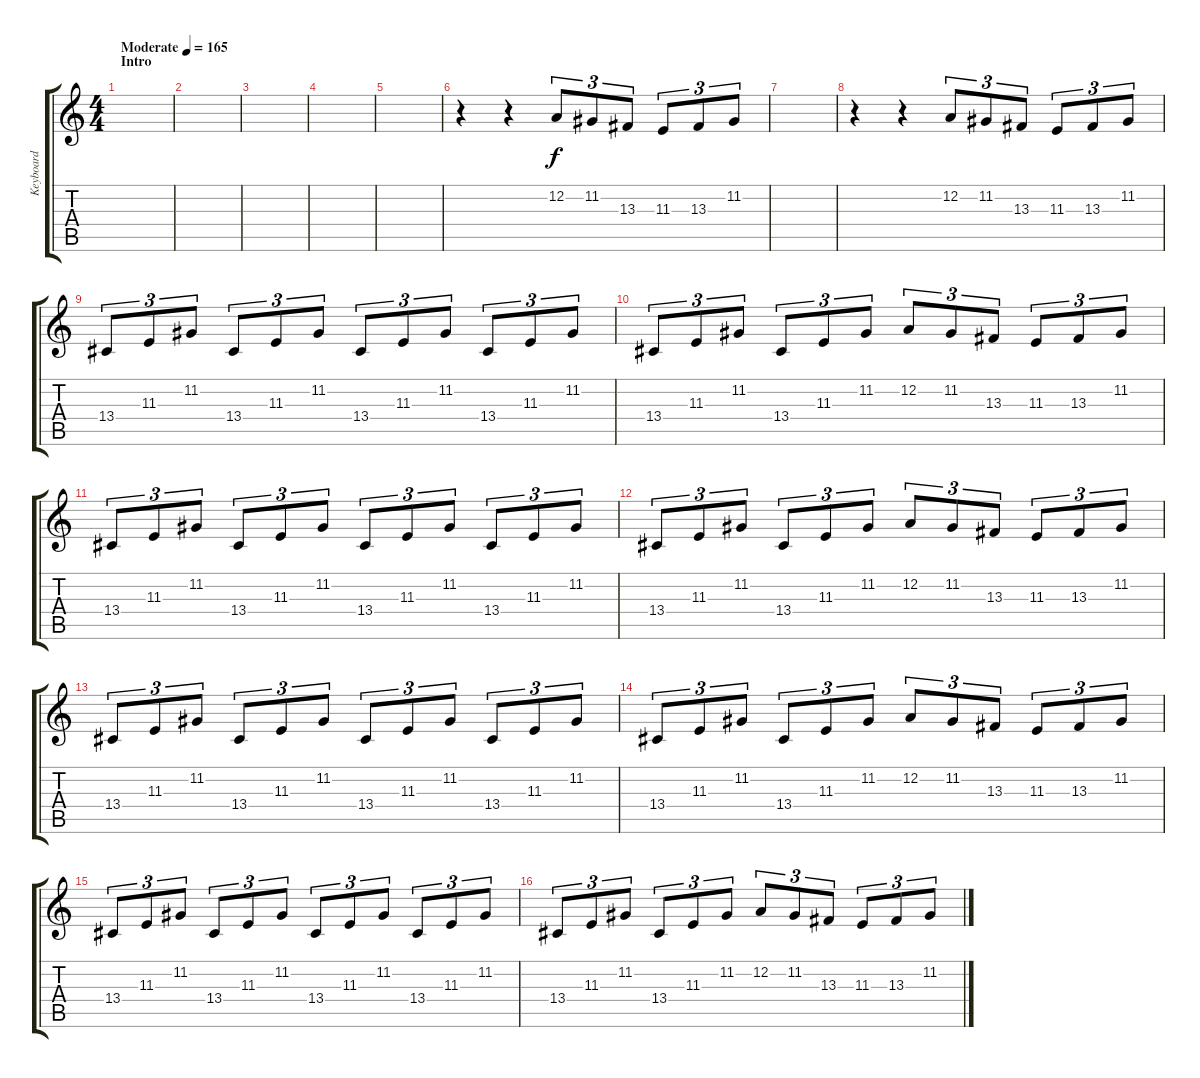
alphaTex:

\track ("Keyboard" "Keyboard") {instrument churchorgan}
\staff {score tabs}
\tuning (D4 A3 F3 C3 G2 D2) {hide}
\ts (4 4)
\section ("" "Intro")
\tempo (165 "Moderate")
\clef g2
\ks c
|
|
|
|
|
r.4 r.4 12.2.8{tu (3 2)} 11.2.8{tu (3 2)} 13.3.8{tu (3 2)} 11.3.8{tu (3 2)} 13.3.8{tu (3 2)} 11.2.8{tu (3 2)} |
|
r.4 r.4 12.2.8{tu (3 2)} 11.2.8{tu (3 2)} 13.3.8{tu (3 2)} 11.3.8{tu (3 2)} 13.3.8{tu (3 2)} 11.2.8{tu (3 2)} |
13.4.8{tu (3 2)} 11.3.8{tu (3 2)} 11.2.8{tu (3 2)} 13.4.8{tu (3 2)} 11.3.8{tu (3 2)} 11.2.8{tu (3 2)} 13.4.8{tu (3 2)} 11.3.8{tu (3 2)} 11.2.8{tu (3 2)} 13.4.8{tu (3 2)} 11.3.8{tu (3 2)} 11.2.8{tu (3 2)} |
13.4.8{tu (3 2)} 11.3.8{tu (3 2)} 11.2.8{tu (3 2)} 13.4.8{tu (3 2)} 11.3.8{tu (3 2)} 11.2.8{tu (3 2)} 12.2.8{tu (3 2)} 11.2.8{tu (3 2)} 13.3.8{tu (3 2)} 11.3.8{tu (3 2)} 13.3.8{tu (3 2)} 11.2.8{tu (3 2)} |
13.4.8{tu (3 2)} 11.3.8{tu (3 2)} 11.2.8{tu (3 2)} 13.4.8{tu (3 2)} 11.3.8{tu (3 2)} 11.2.8{tu (3 2)} 13.4.8{tu (3 2)} 11.3.8{tu (3 2)} 11.2.8{tu (3 2)} 13.4.8{tu (3 2)} 11.3.8{tu (3 2)} 11.2.8{tu (3 2)} |
13.4.8{tu (3 2)} 11.3.8{tu (3 2)} 11.2.8{tu (3 2)} 13.4.8{tu (3 2)} 11.3.8{tu (3 2)} 11.2.8{tu (3 2)} 12.2.8{tu (3 2)} 11.2.8{tu (3 2)} 13.3.8{tu (3 2)} 11.3.8{tu (3 2)} 13.3.8{tu (3 2)} 11.2.8{tu (3 2)} |
13.4.8{tu (3 2)} 11.3.8{tu (3 2)} 11.2.8{tu (3 2)} 13.4.8{tu (3 2)} 11.3.8{tu (3 2)} 11.2.8{tu (3 2)} 13.4.8{tu (3 2)} 11.3.8{tu (3 2)} 11.2.8{tu (3 2)} 13.4.8{tu (3 2)} 11.3.8{tu (3 2)} 11.2.8{tu (3 2)} |
13.4.8{tu (3 2)} 11.3.8{tu (3 2)} 11.2.8{tu (3 2)} 13.4.8{tu (3 2)} 11.3.8{tu (3 2)} 11.2.8{tu (3 2)} 12.2.8{tu (3 2)} 11.2.8{tu (3 2)} 13.3.8{tu (3 2)} 11.3.8{tu (3 2)} 13.3.8{tu (3 2)} 11.2.8{tu (3 2)} |
13.4.8{tu (3 2)} 11.3.8{tu (3 2)} 11.2.8{tu (3 2)} 13.4.8{tu (3 2)} 11.3.8{tu (3 2)} 11.2.8{tu (3 2)} 13.4.8{tu (3 2)} 11.3.8{tu (3 2)} 11.2.8{tu (3 2)} 13.4.8{tu (3 2)} 11.3.8{tu (3 2)} 11.2.8{tu (3 2)} |
13.4.8{tu (3 2)} 11.3.8{tu (3 2)} 11.2.8{tu (3 2)} 13.4.8{tu (3 2)} 11.3.8{tu (3 2)} 11.2.8{tu (3 2)} 12.2.8{tu (3 2)} 11.2.8{tu (3 2)} 13.3.8{tu (3 2)} 11.3.8{tu (3 2)} 13.3.8{tu (3 2)} 11.2.8{tu (3 2)}
